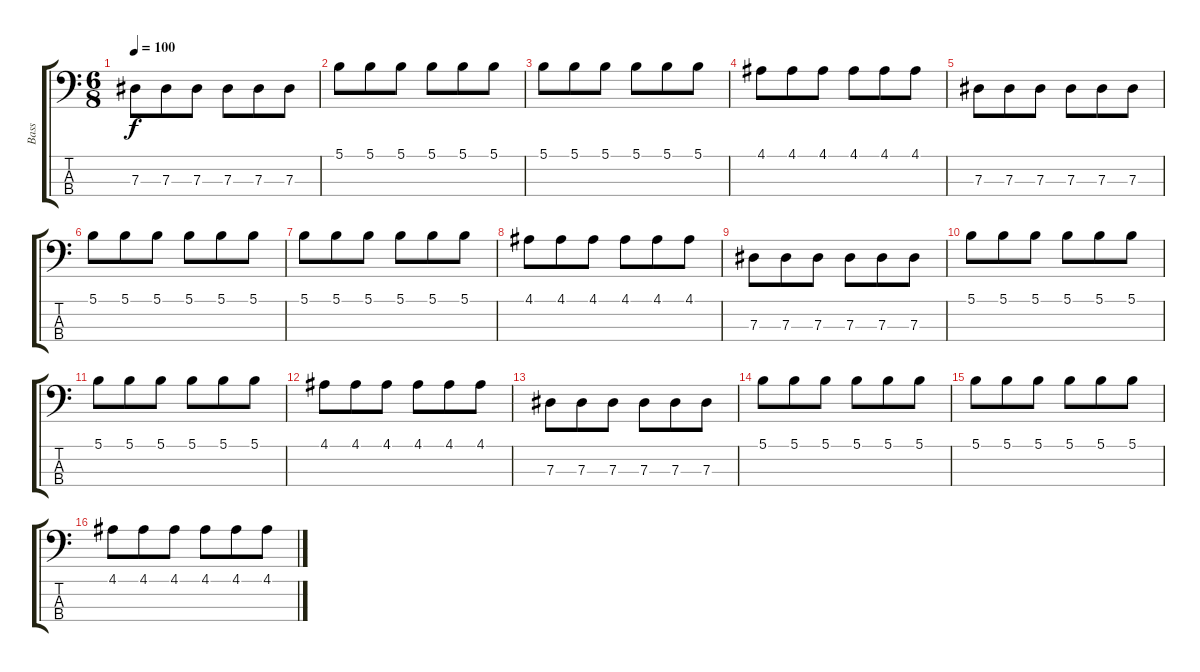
\track ("Bass" "Bass") {instrument electricbasspick}
\staff {score tabs}
\tuning (Gb2 Db2 Ab1 Eb1) {hide}
\ts (6 8)
\tempo 100
\clef f4
\ks c
7.3.8{dy f} 7.3.8 7.3.8 7.3.8 7.3.8 7.3.8 |
5.1.8 5.1.8 5.1.8 5.1.8 5.1.8 5.1.8 |
5.1.8 5.1.8 5.1.8 5.1.8 5.1.8 5.1.8 |
4.1.8 4.1.8 4.1.8 4.1.8 4.1.8 4.1.8 |
7.3.8 7.3.8 7.3.8 7.3.8 7.3.8 7.3.8 |
5.1.8 5.1.8 5.1.8 5.1.8 5.1.8 5.1.8 |
5.1.8 5.1.8 5.1.8 5.1.8 5.1.8 5.1.8 |
4.1.8 4.1.8 4.1.8 4.1.8 4.1.8 4.1.8 |
7.3.8 7.3.8 7.3.8 7.3.8 7.3.8 7.3.8 |
5.1.8 5.1.8 5.1.8 5.1.8 5.1.8 5.1.8 |
5.1.8 5.1.8 5.1.8 5.1.8 5.1.8 5.1.8 |
4.1.8 4.1.8 4.1.8 4.1.8 4.1.8 4.1.8 |
7.3.8 7.3.8 7.3.8 7.3.8 7.3.8 7.3.8 |
5.1.8 5.1.8 5.1.8 5.1.8 5.1.8 5.1.8 |
5.1.8 5.1.8 5.1.8 5.1.8 5.1.8 5.1.8 |
4.1.8 4.1.8 4.1.8 4.1.8 4.1.8 4.1.8
